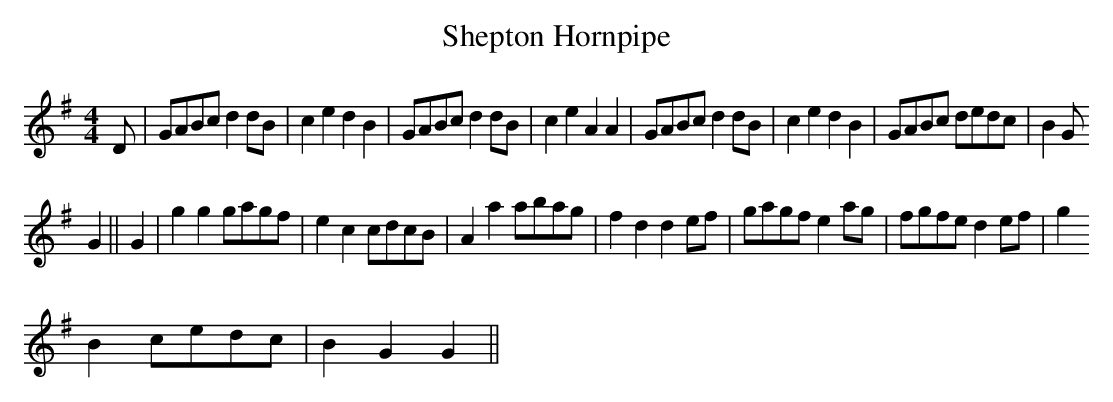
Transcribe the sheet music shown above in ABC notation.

X:1
T:Shepton Hornpipe
M:4/4
L:1/8
K:G
D|GABc d2dB|c2e2d2B2|GABc d2dB|c2e2A2A2|GABc d2dB|c2e2d2B2|GABc dedc|B2G
2G2||G2|g2g2 gagf|e2c2 cdcB|A2a2 abag|f2d2d2 ef|gagf e2 ag|fgfe d2 ef|g2
B2 cedc|B2G2G2||
